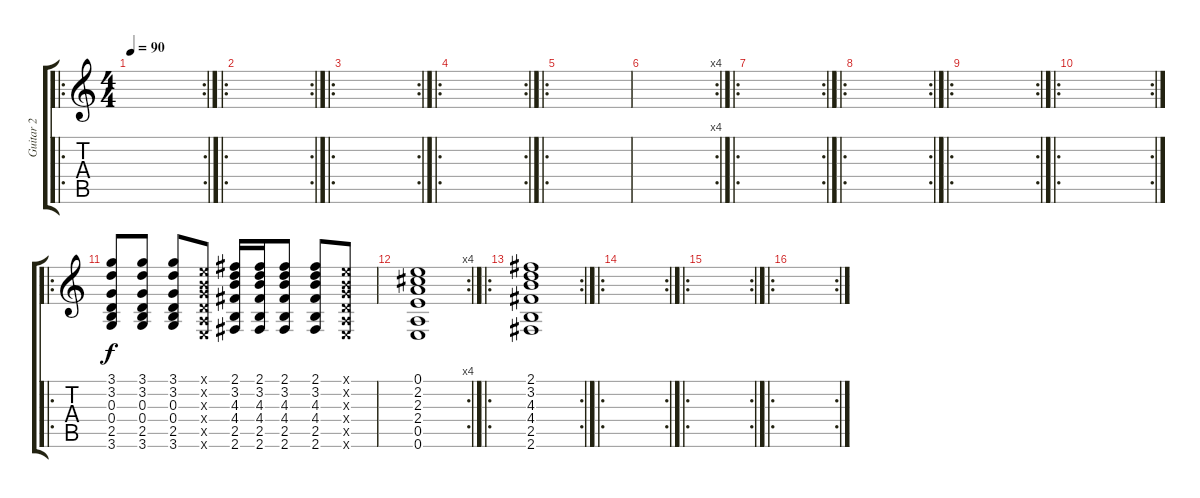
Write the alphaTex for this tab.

\track ("Guitar 2" "Guitar 2") {instrument overdrivenguitar}
\staff {score tabs}
\tuning (E4 B3 G3 D3 A2 E2) {hide}
\ro
\rc 2
\ts (4 4)
\tempo 90
\clef g2
\ks c
|
\ro
\rc 2
|
\ro
\rc 2
|
\ro
\rc 2
|
\ro
|
\rc 4
|
\ro
\rc 2
|
\ro
\rc 2
|
\ro
\rc 2
|
\ro
\rc 2
|
\ro
(3.1 3.2 0.3 0.4 2.5 3.6).8 (3.1 3.2 0.3 0.4 2.5 3.6).8 (3.1 3.2 0.3 0.4 2.5 3.6).8 (0.1{x} 0.2{x} 0.3{x} 0.4{x} 0.5{x} 0.6{x}).8 (2.1 3.2 4.3 4.4 2.5 2.6).16 (2.1 3.2 4.3 4.4 2.5 2.6).16 (2.1 3.2 4.3 4.4 2.5 2.6).8 (2.1 3.2 4.3 4.4 2.5 2.6).8 (0.1{x} 0.2{x} 0.3{x} 0.4{x} 0.5{x} 0.6{x}).8 |
\rc 4
(0.1 2.2 2.3 2.4 0.5 0.6).1 |
\ro
\rc 2
(2.1 3.2 4.3 4.4 2.5 2.6).1 |
\ro
\rc 2
|
\ro
\rc 2
|
\ro
\rc 2
